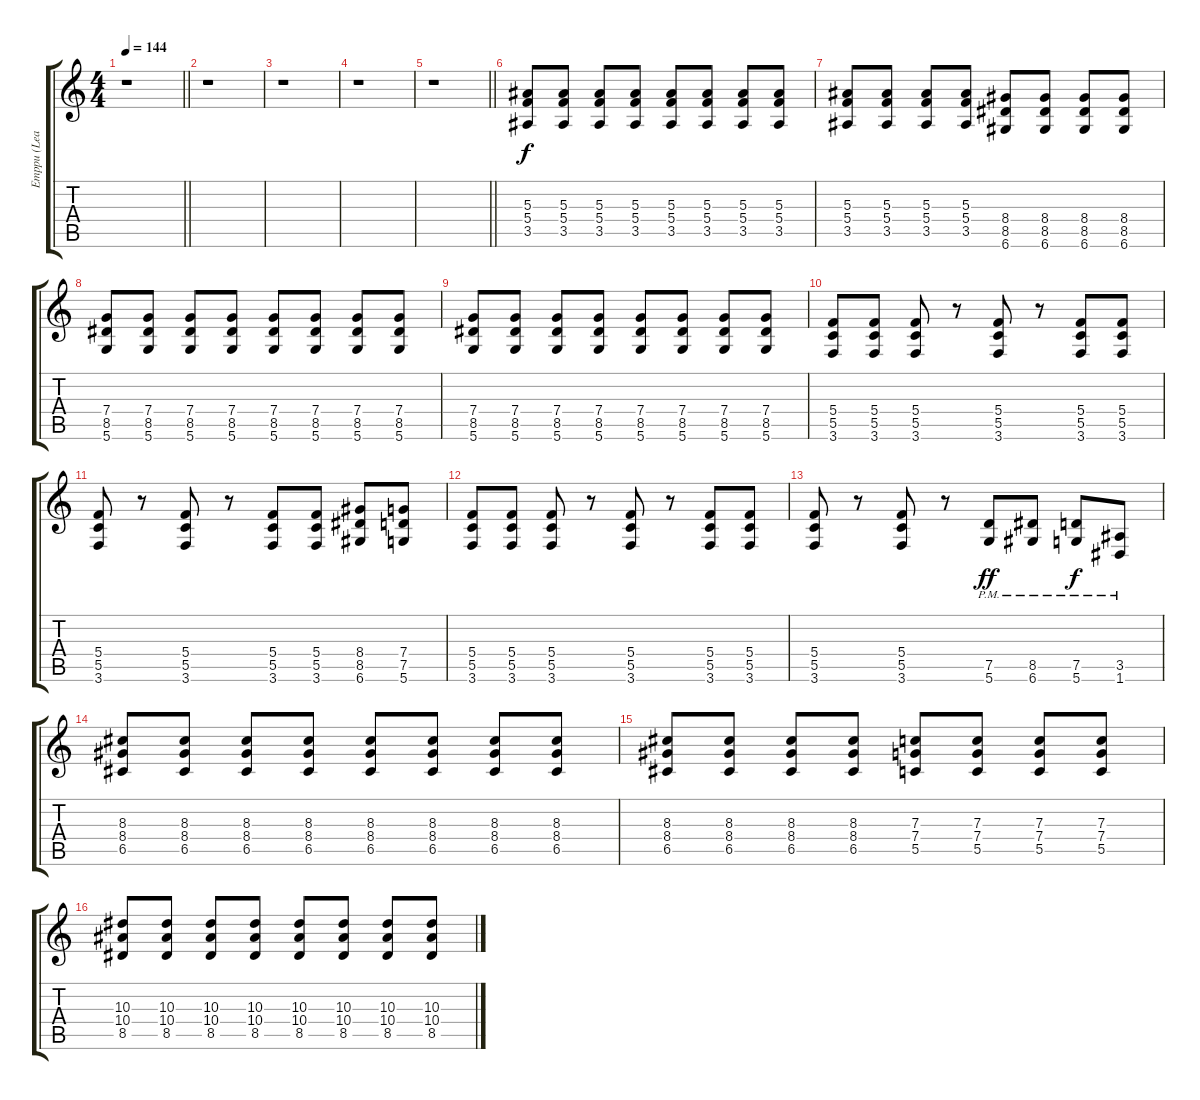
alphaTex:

\track ("Emppu (Lead)" "Emppu (Lea") {instrument distortionguitar}
\staff {score tabs}
\tuning (D4 A3 F3 C3 G2 D2) {hide}
\ts (4 4)
\tempo 144
\clef g2
\barLineRight lightlight
\ks c
r.1{dy f} |
r.1 |
r.1 |
r.1 |
\barLineRight lightlight
r.1 |
(5.3 5.4 3.5).8 (5.3 5.4 3.5).8 (5.3 5.4 3.5).8 (5.3 5.4 3.5).8 (5.3 5.4 3.5).8 (5.3 5.4 3.5).8 (5.3 5.4 3.5).8 (5.3 5.4 3.5).8 |
(5.3 5.4 3.5).8 (5.3 5.4 3.5).8 (5.3 5.4 3.5).8 (5.3 5.4 3.5).8 (8.4 8.5 6.6).8 (8.4 8.5 6.6).8 (8.4 8.5 6.6).8 (8.4 8.5 6.6).8 |
(7.4 8.5 5.6).8 (7.4 8.5 5.6).8 (7.4 8.5 5.6).8 (7.4 8.5 5.6).8 (7.4 8.5 5.6).8 (7.4 8.5 5.6).8 (7.4 8.5 5.6).8 (7.4 8.5 5.6).8 |
(7.4 8.5 5.6).8 (7.4 8.5 5.6).8 (7.4 8.5 5.6).8 (7.4 8.5 5.6).8 (7.4 8.5 5.6).8 (7.4 8.5 5.6).8 (7.4 8.5 5.6).8 (7.4 8.5 5.6).8 |
(5.4 5.5 3.6).8 (5.4 5.5 3.6).8 (5.4 5.5 3.6).8 r.8 (5.4 5.5 3.6).8 r.8 (5.4 5.5 3.6).8 (5.4 5.5 3.6).8 |
(5.4 5.5 3.6).8 r.8 (5.4 5.5 3.6).8 r.8 (5.4 5.5 3.6).8 (5.4 5.5 3.6).8 (8.4 8.5 6.6).8 (7.4 7.5 5.6).8 |
(5.4 5.5 3.6).8 (5.4 5.5 3.6).8 (5.4 5.5 3.6).8 r.8 (5.4 5.5 3.6).8 r.8 (5.4 5.5 3.6).8 (5.4 5.5 3.6).8 |
(5.4 5.5 3.6).8 r.8 (5.4 5.5 3.6).8 r.8 (7.5{pm} 5.6{pm}).8{dy ff} (8.5{pm} 6.6{pm}).8 (7.5{pm} 5.6{pm}).8{dy f} (3.5{pm} 1.6{pm}).8 |
(8.3 8.4 6.5).8 (8.3 8.4 6.5).8 (8.3 8.4 6.5).8 (8.3 8.4 6.5).8 (8.3 8.4 6.5).8 (8.3 8.4 6.5).8 (8.3 8.4 6.5).8 (8.3 8.4 6.5).8 |
(8.3 8.4 6.5).8 (8.3 8.4 6.5).8 (8.3 8.4 6.5).8 (8.3 8.4 6.5).8 (7.3 7.4 5.5).8 (7.3 7.4 5.5).8 (7.3 7.4 5.5).8 (7.3 7.4 5.5).8 |
(10.3 10.4 8.5).8 (10.3 10.4 8.5).8 (10.3 10.4 8.5).8 (10.3 10.4 8.5).8 (10.3 10.4 8.5).8 (10.3 10.4 8.5).8 (10.3 10.4 8.5).8 (10.3 10.4 8.5).8
